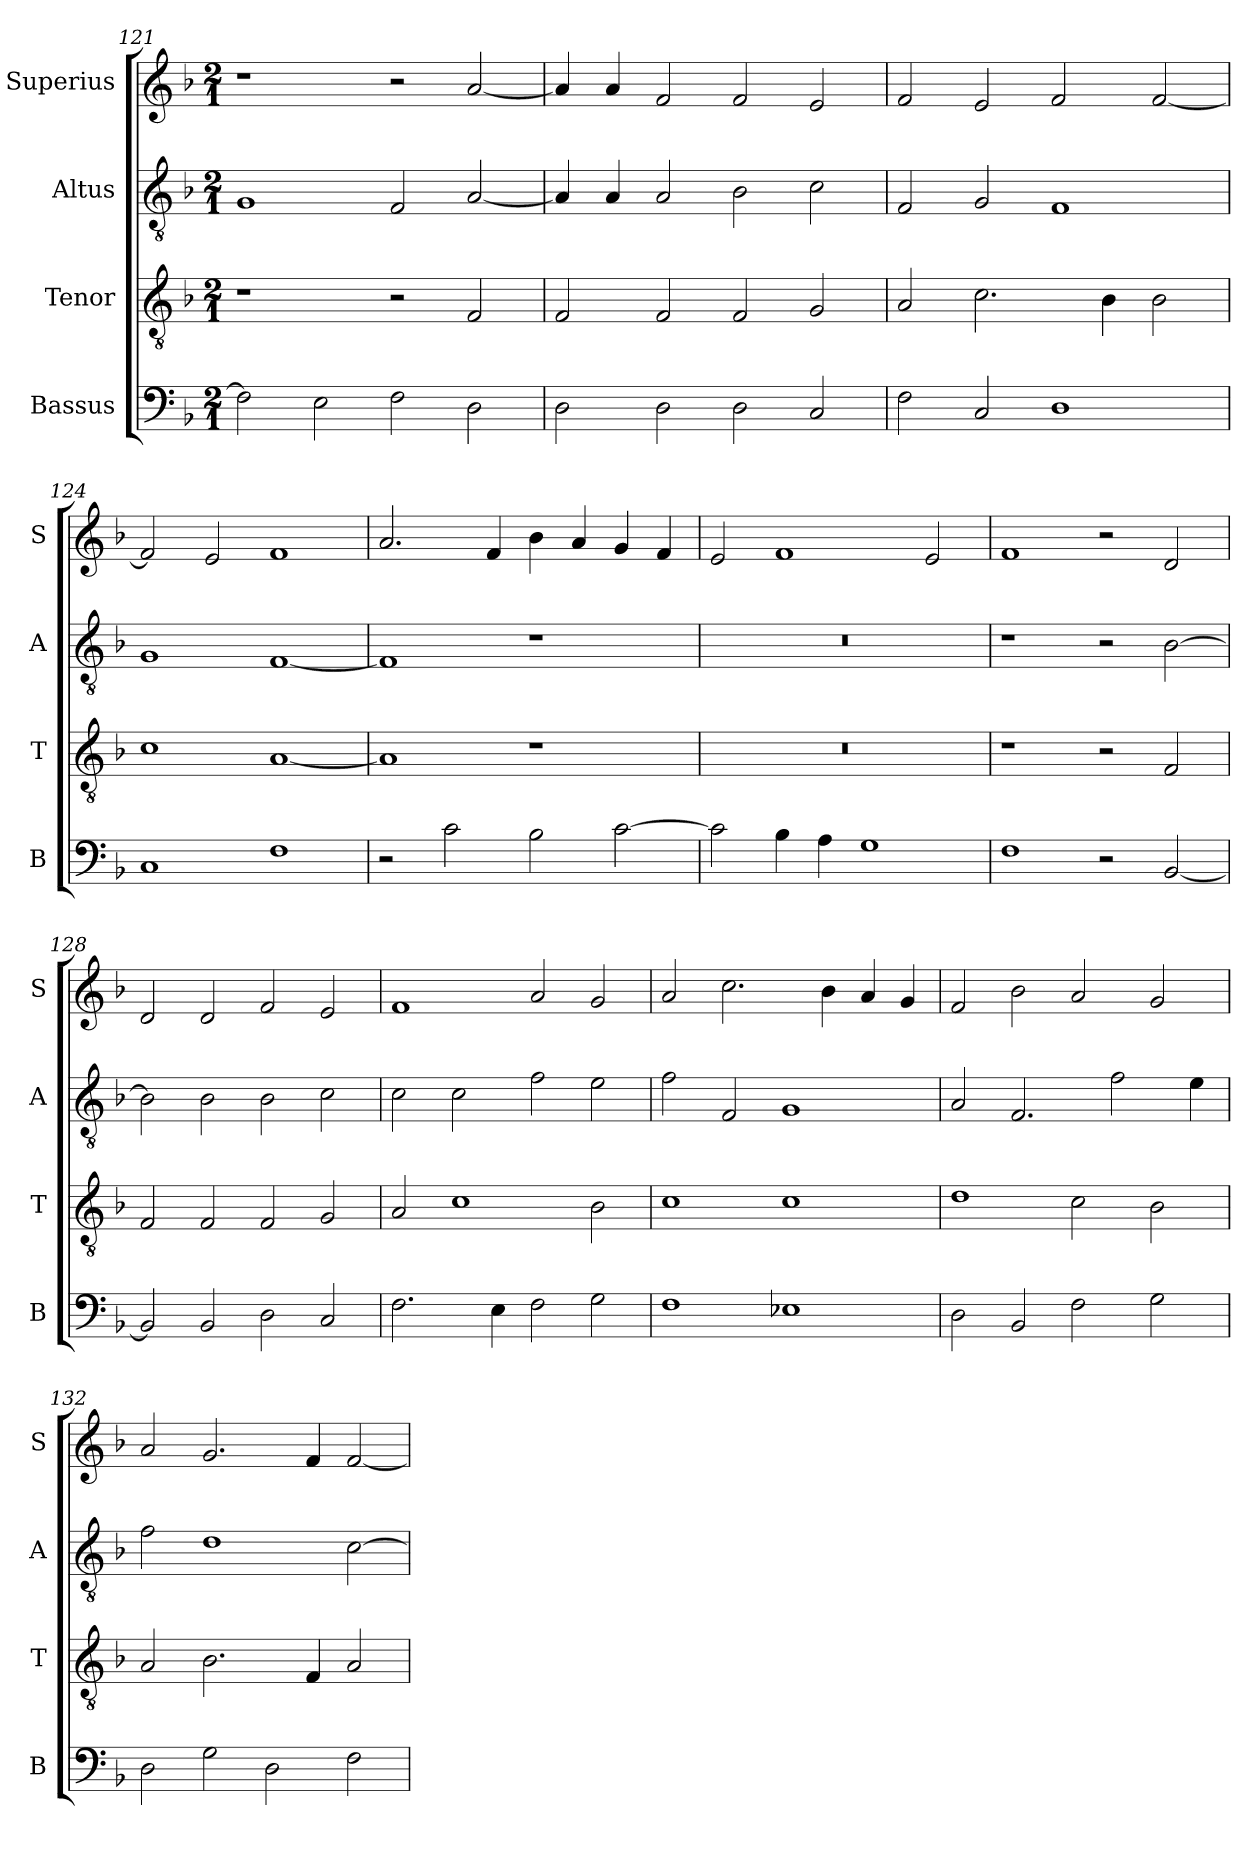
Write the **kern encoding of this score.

**kern	**kern	**kern	**kern
*part4	*part3	*part2	*part1
*staff4	*staff3	*staff2	*staff1
*I"Bassus	*I"Tenor	*I"Altus	*I"Superius
*I'B	*I'T	*I'A	*I'S
*clefF4	*clefGv2	*clefGv2	*clefG2
*k[b-]	*k[b-]	*k[b-]	*k[b-]
*M2/1	*M2/1	*M2/1	*M2/1
=121	=121	=121	=121
2F\]	1r	1G	1r
2E\	.	.	.
2F\	2r	2F/	2r
2D\	2F/	[2A/	[2a/
=122	=122	=122	=122
2D\	2F/	4A/]	4a/]
.	.	4A/	4a/
2D\	2F/	2A/	2f/
2D\	2F/	2B-\	2f/
2C/	2G/	2c\	2e/
=123	=123	=123	=123
2F\	2A/	2F/	2f/
2C/	2.c\	2G/	2e/
1D	.	1F	2f/
.	4B-\	.	.
.	2B-\	.	[2f/
=124	=124	=124	=124
1C	1c	1G	2f/]
.	.	.	2e/
1F	[1A	[1F	1f
=125	=125	=125	=125
2r	1A]	1F]	2.a/
2c\	.	.	.
.	.	.	4f/
2B-\	1r	1r	4b-\
.	.	.	4a/
[2c\	.	.	4g/
.	.	.	4f/
=126	=126	=126	=126
2c\]	0r	0r	2e/
4B-\	.	.	1f
4A\	.	.	.
1G	.	.	.
.	.	.	2e/
=127	=127	=127	=127
1F	1r	1r	1f
2r	2r	2r	2r
[2BB-/	2F/	[2B-\	2d/
=128	=128	=128	=128
2BB-/]	2F/	2B-\]	2d/
2BB-/	2F/	2B-\	2d/
2D\	2F/	2B-\	2f/
2C/	2G/	2c\	2e/
=129	=129	=129	=129
2.F\	2A/	2c\	1f
.	1c	2c\	.
4E\	.	.	.
2F\	.	2f\	2a/
2G\	2B-\	2e\	2g/
=130	=130	=130	=130
1F	1c	2f\	2a/
.	.	2F/	2.cc\
1E-X	1c	1G	.
.	.	.	4b-\
.	.	.	4a/
.	.	.	4g/
=131	=131	=131	=131
2D\	1d	2A/	2f/
2BB-/	.	2.F/	2b-\
2F\	2c\	.	2a/
.	.	2f\	.
2G\	2B-\	.	2g/
.	.	4e\	.
=132	=132	=132	=132
2D\	2A/	2f\	2a/
2G\	2.B-\	1d	2.g/
2D\	.	.	.
.	4F/	.	4f/
2F\	2A/	[2c\	[2f/
=	=	=	=
*-	*-	*-	*-
